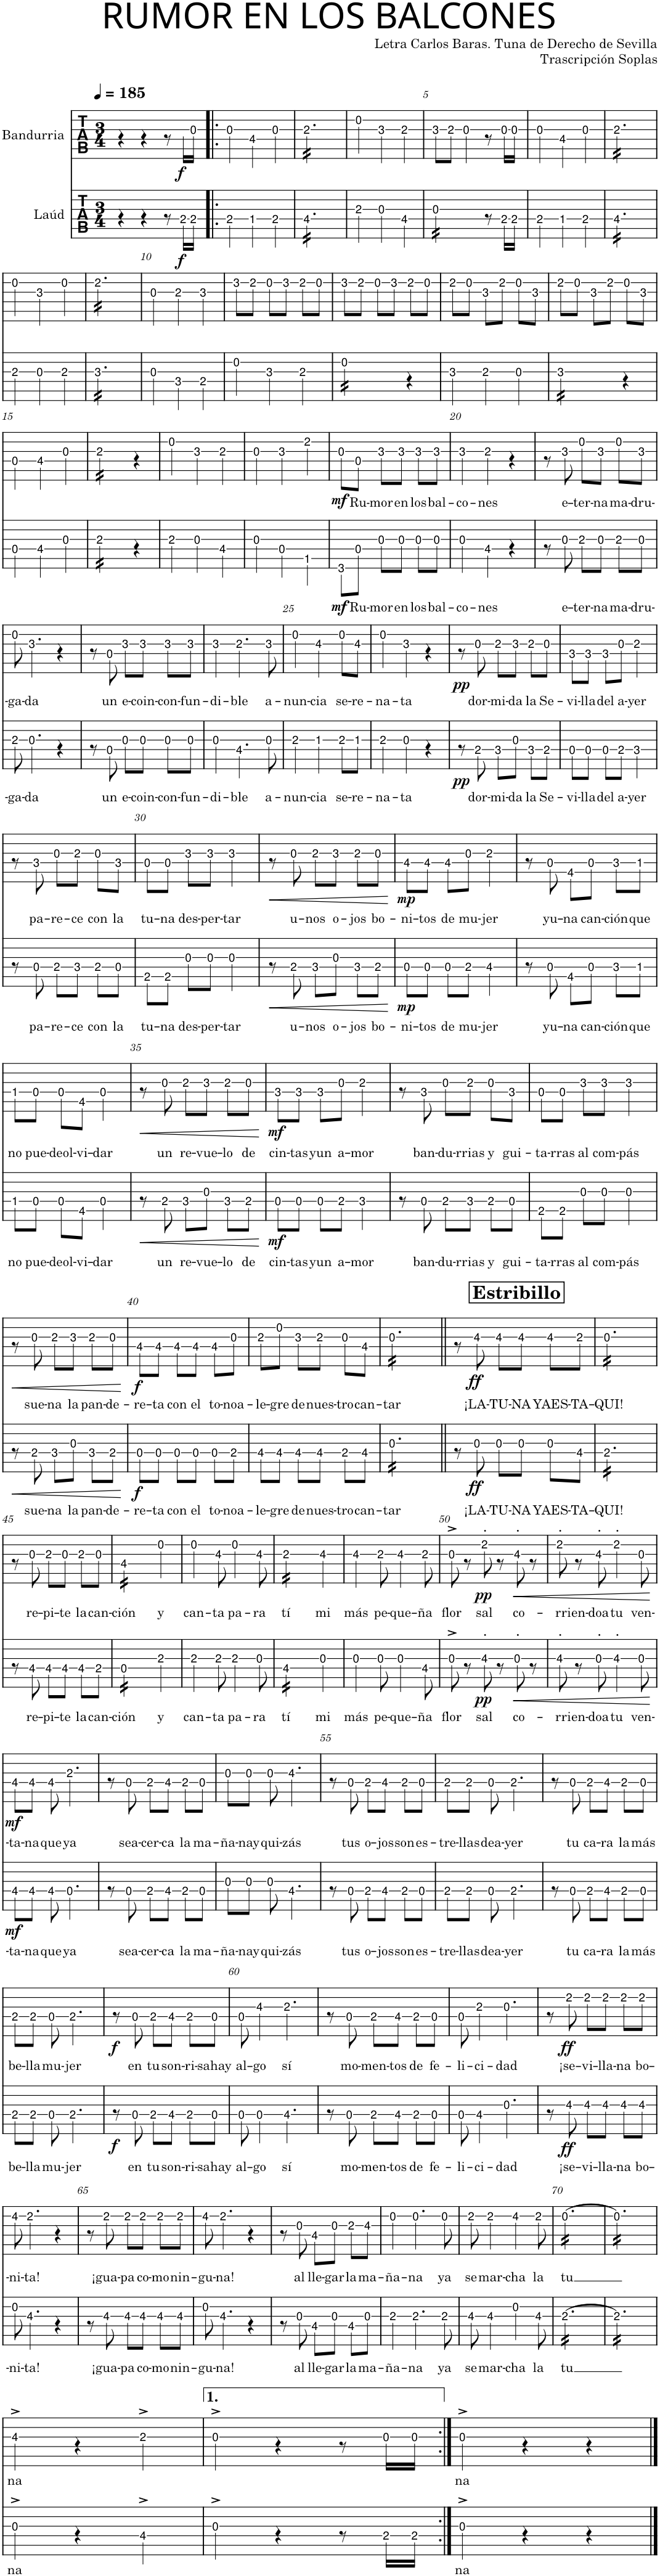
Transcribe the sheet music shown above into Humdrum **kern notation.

**kern	**text	**dynam	**kern	**text	**dynam
*part2	*part2	*part2	*part1	*part1	*part1
*staff2	*staff2	*staff2	*staff1	*staff1	*staff1
*I"Laúd	*	*	*I"Bandurria	*	*
*stria6	*	*	*stria6	*	*
*	*	*	*	*	*
*k[f#]	*	*	*k[f#]	*	*
*M3/4	*	*	*M3/4	*	*
*MM185	*	*	*MM185	*	*
=1	=1	=1	=1	=1	=1
4r	.	.	4r	.	.
4r	.	.	4r	.	.
8r	.	.	8r	.	.
!	!	!LO:DY:b	!	!	!LO:DY:b
16G#X\LL	.	f	16b\LL	.	f
16G#\JJ	.	.	16b\JJ	.	.
=2!|:	=2!|:	=2!|:	=2!|:	=2!|:	=2!|:
4G#X\	.	.	4b\	.	.
4Gn\	.	.	4a#X\	.	.
4G#X\	.	.	4b\	.	.
=3	=3	=3	=3	=3	=3
2.A#X\	.	.	2.cc#X\	.	.
=4	=4	=4	=4	=4	=4
4c#X\	.	.	4ee\	.	.
4B\	.	.	4dd\	.	.
4A#X\	.	.	4cc#X\	.	.
=5	=5	=5	=5	=5	=5
2B\	.	.	8dd\L	.	.
.	.	.	8cc#X\J	.	.
.	.	.	4b\	.	.
8r	.	.	8r	.	.
16G#\LL	.	.	16b\LL	.	.
16G#\JJ	.	.	16b\JJ	.	.
=6	=6	=6	=6	=6	=6
4G#X\	.	.	4b\	.	.
4Gn\	.	.	4a#X\	.	.
4G#X\	.	.	4b\	.	.
=7	=7	=7	=7	=7	=7
2.A#X\	.	.	2.cc#X\	.	.
!!LO:LB:g=z
=8	=8	=8	=8	=8	=8
4c#X\	.	.	4ee\	.	.
4B\	.	.	4dd\	.	.
4c#\	.	.	4ee\	.	.
=9	=9	=9	=9	=9	=9
2.d\	.	.	2.ff#\	.	.
=10	=10	=10	=10	=10	=10
4B\	.	.	4b\	.	.
4A\	.	.	4cc#X\	.	.
4G#X\	.	.	4dd\	.	.
=11	=11	=11	=11	=11	=11
4e\	.	.	8gg\L	.	.
.	.	.	8ff#\J	.	.
4d\	.	.	8ee\L	.	.
.	.	.	8gg\J	.	.
4c#X\	.	.	8ff#\L	.	.
.	.	.	8ee\J	.	.
=12	=12	=12	=12	=12	=12
2e\	.	.	8gg\L	.	.
.	.	.	8ff#\J	.	.
.	.	.	8ee\L	.	.
.	.	.	8gg\J	.	.
4r	.	.	8ff#\L	.	.
.	.	.	8ee\J	.	.
=13	=13	=13	=13	=13	=13
4d\	.	.	8ff#\L	.	.
.	.	.	8ee\J	.	.
4c#X\	.	.	8dd\L	.	.
.	.	.	8ff#\J	.	.
4B\	.	.	8ee\L	.	.
.	.	.	8dd\J	.	.
=14	=14	=14	=14	=14	=14
2d\	.	.	8ff#\L	.	.
.	.	.	8ee\J	.	.
.	.	.	8dd\L	.	.
.	.	.	8ff#\J	.	.
4r	.	.	8ee\L	.	.
.	.	.	8dd\J	.	.
!!LO:LB:g=z
=15	=15	=15	=15	=15	=15
4F#\	.	.	4f#\	.	.
4A#X\	.	.	4a#X\	.	.
4B\	.	.	4b\	.	.
=16	=16	=16	=16	=16	=16
2c#X\	.	.	2cc#X\	.	.
4r	.	.	4r	.	.
=17	=17	=17	=17	=17	=17
4c#X\	.	.	4ee\	.	.
4B\	.	.	4dd\	.	.
4A#X\	.	.	4cc#X\	.	.
=18	=18	=18	=18	=18	=18
4B\	.	.	4b\	.	.
4F#\	.	.	4dd\	.	.
4D\	.	.	4ff#\	.	.
=19	=19	=19	=19	=19	=19
!	!	!LO:DY:b	!	!	!LO:DY:b
8BB\L	.	mf	8b\L	.	mf
!	!LO:LY:b	!	!	!LO:LY:b	!
8F#\J	Ru-	.	8f#\J	Ru-	.
!	!LO:LY:b	!	!	!LO:LY:b	!
8B\L	-mor	.	8dd\L	-mor	.
!	!LO:LY:b	!	!	!LO:LY:b	!
8B\J	en	.	8dd\J	en	.
!	!LO:LY:b	!	!	!LO:LY:b	!
8B\L	los	.	8dd\L	los	.
!	!LO:LY:b	!	!	!LO:LY:b	!
8B\J	bal-	.	8dd\J	bal-	.
=20	=20	=20	=20	=20	=20
!	!LO:LY:b	!	!	!LO:LY:b	!
4B\	-co-	.	4dd\	-co-	.
!	!LO:LY:b	!	!	!LO:LY:b	!
4A#X\	-nes	.	4cc#X\	-nes	.
4r	.	.	4r	.	.
=21	=21	=21	=21	=21	=21
8r	.	.	8r	.	.
!	!LO:LY:b	!	!	!LO:LY:b	!
8B\	e-	.	8dd\	e-	.
!	!LO:LY:b	!	!	!LO:LY:b	!
8c#X\L	-ter-	.	8ee\L	-ter-	.
!	!LO:LY:b	!	!	!LO:LY:b	!
8B\J	-na	.	8dd\J	-na	.
!	!LO:LY:b	!	!	!LO:LY:b	!
8c#\L	ma-	.	8ee\L	ma-	.
!	!LO:LY:b	!	!	!LO:LY:b	!
8B\J	-dru-	.	8dd\J	-dru-	.
!!LO:LB:g=z
=22	=22	=22	=22	=22	=22
!	!LO:LY:b	!	!	!LO:LY:b	!
8c#X\	-ga-	.	8ee\	-ga-	.
!	!LO:LY:b	!	!	!LO:LY:b	!
4.B\	-da	.	4.dd\	-da	.
4r	.	.	4r	.	.
=23	=23	=23	=23	=23	=23
8r	.	.	8r	.	.
!	!LO:LY:b	!	!	!LO:LY:b	!
8F#\	un	.	8f#\	un	.
!	!LO:LY:b	!	!	!LO:LY:b	!
8B\L	e-	.	8dd\L	e-	.
!	!LO:LY:b	!	!	!LO:LY:b	!
8B\J	-coin-	.	8dd\J	-coin-	.
!	!LO:LY:b	!	!	!LO:LY:b	!
8B\L	-con-	.	8dd\L	-con-	.
!	!LO:LY:b	!	!	!LO:LY:b	!
8B\J	-fun-	.	8dd\J	-fun-	.
=24	=24	=24	=24	=24	=24
!	!LO:LY:b	!	!	!LO:LY:b	!
4B\	-di-	.	4dd\	-di-	.
!	!LO:LY:b	!	!	!LO:LY:b	!
4.A#X\	-ble	.	4.cc#X\	-ble	.
!	!LO:LY:b	!	!	!LO:LY:b	!
8B\	a-	.	8dd\	a-	.
=25	=25	=25	=25	=25	=25
!	!LO:LY:b	!	!	!LO:LY:b	!
4c#X\	-nun-	.	4ee\	-nun-	.
!	!LO:LY:b	!	!	!LO:LY:b	!
4c\	-cia	.	4dd#X\	-cia	.
!	!LO:LY:b	!	!	!LO:LY:b	!
8c#\L	se-	.	8ee\L	se-	.
!	!LO:LY:b	!	!	!LO:LY:b	!
8c\J	-re-	.	8dd#\J	-re-	.
=26	=26	=26	=26	=26	=26
!	!LO:LY:b	!	!	!LO:LY:b	!
4c#X\	-na-	.	4ee\	-na-	.
!	!LO:LY:b	!	!	!LO:LY:b	!
4B\	-ta	.	4dd\	-ta	.
4r	.	.	4r	.	.
=27	=27	=27	=27	=27	=27
!	!	!LO:DY:b	!	!	!LO:DY:b
8r	.	pp	8r	.	pp
!	!LO:LY:b	!	!	!LO:LY:b	!
8G#\	dor-	.	8b\	dor-	.
!	!LO:LY:b	!	!	!LO:LY:b	!
8A\L	-mi-	.	8cc#X\L	-mi-	.
!	!LO:LY:b	!	!	!LO:LY:b	!
8B\J	-da	.	8dd\J	-da	.
!	!LO:LY:b	!	!	!LO:LY:b	!
8A\L	la	.	8cc#\L	la	.
!	!LO:LY:b	!	!	!LO:LY:b	!
8G#\J	Se-	.	8b\J	Se-	.
=28	=28	=28	=28	=28	=28
!	!LO:LY:b	!	!	!LO:LY:b	!
8F#\L	-vi-	.	8a\L	-vi-	.
!	!LO:LY:b	!	!	!LO:LY:b	!
8F#\J	-lla	.	8a\J	-lla	.
!	!LO:LY:b	!	!	!LO:LY:b	!
8F#\L	del	.	8a\L	del	.
!	!LO:LY:b	!	!	!LO:LY:b	!
8G#\J	a-	.	8b\J	a-	.
!	!LO:LY:b	!	!	!LO:LY:b	!
4A\	-yer	.	4cc#X\	-yer	.
!!LO:LB:g=z
=29	=29	=29	=29	=29	=29
8r	.	.	8r	.	.
!	!LO:LY:b	!	!	!LO:LY:b	!
8F#\	pa-	.	8a\	pa-	.
!	!LO:LY:b	!	!	!LO:LY:b	!
8A-\L	-re-	.	8b\L	-re-	.
!	!LO:LY:b	!	!	!LO:LY:b	!
8A\J	-ce	.	8cc#X\J	-ce	.
!	!LO:LY:b	!	!	!LO:LY:b	!
8A-\L	con	.	8b\L	con	.
!	!LO:LY:b	!	!	!LO:LY:b	!
8F#\J	la	.	8a\J	la	.
=30	=30	=30	=30	=30	=30
!	!LO:LY:b	!	!	!LO:LY:b	!
8D#\L	tu-	.	8f#\L	tu-	.
!	!LO:LY:b	!	!	!LO:LY:b	!
8D#\J	-na	.	8f#\J	-na	.
!	!LO:LY:b	!	!	!LO:LY:b	!
8B\L	des-	.	8dd\L	des-	.
!	!LO:LY:b	!	!	!LO:LY:b	!
8B\J	-per-	.	8dd\J	-per-	.
!	!LO:LY:b	!	!	!LO:LY:b	!
4B\	-tar	.	4dd\	-tar	.
=31	=31	=31	=31	=31	=31
!	!	!LO:HP:b	!	!	!LO:HP:b
8r	.	<	8r	.	<
!	!LO:LY:b	!	!	!LO:LY:b	!
8A-\	u-	.	8b\	u-	.
!	!LO:LY:b	!	!	!LO:LY:b	!
8A\L	-nos	.	8cc#X\L	-nos	.
!	!LO:LY:b	!	!	!LO:LY:b	!
8B\J	o-	.	8dd\J	o-	.
!	!LO:LY:b	!	!	!LO:LY:b	!
8A\L	-jos	.	8cc#\L	-jos	.
!	!LO:LY:b	!	!	!LO:LY:b	!
8A-\J	bo-	.	8b\J	bo-	.
.	.	[	.	.	[
=32	=32	=32	=32	=32	=32
!	!LO:LY:b	!LO:DY:b	!	!LO:LY:b	!LO:DY:b
8F#\L	-ni-	mp	8a#X\L	-ni-	mp
!	!LO:LY:b	!	!	!LO:LY:b	!
8F#\J	-tos	.	8a#\J	-tos	.
!	!LO:LY:b	!	!	!LO:LY:b	!
8F#\L	de	.	8a#\L	de	.
!	!LO:LY:b	!	!	!LO:LY:b	!
8A-\J	mu-	.	8b\J	mu-	.
!	!LO:LY:b	!	!	!LO:LY:b	!
4B-\	-jer	.	4cc#X\	-jer	.
=33	=33	=33	=33	=33	=33
8r	.	.	8r	.	.
!	!LO:LY:b	!	!	!LO:LY:b	!
8F#\	yu-	.	8f#\	yu-	.
!	!LO:LY:b	!	!	!LO:LY:b	!
8E#\L	-na	.	8e#X\L	-na	.
!	!LO:LY:b	!	!	!LO:LY:b	!
8F#\J	can-	.	8f#\J	can-	.
!	!LO:LY:b	!	!	!LO:LY:b	!
8A\L	-ción	.	8a\L	-ción	.
!	!LO:LY:b	!	!	!LO:LY:b	!
8G\J	que	.	8g\J	que	.
!!LO:LB:g=z
=34	=34	=34	=34	=34	=34
!	!LO:LY:b	!	!	!LO:LY:b	!
8G\L	no	.	8g\L	no	.
!	!LO:LY:b	!	!	!LO:LY:b	!
8F#\J	pue-	.	8f#\J	pue-	.
!	!LO:LY:b	!	!	!LO:LY:b	!
8F#\L	-deol-	.	8f#\L	-deol-	.
!	!LO:LY:b	!	!	!LO:LY:b	!
8E#\J	-vi-	.	8e#X\J	-vi-	.
!	!LO:LY:b	!	!	!LO:LY:b	!
4F#\	-dar	.	4f#\	-dar	.
=35	=35	=35	=35	=35	=35
!	!	!LO:HP:b	!	!	!LO:HP:b
8r	.	<	8r	.	<
!	!LO:LY:b	!	!	!LO:LY:b	!
8A-\	un	.	8b\	un	.
!	!LO:LY:b	!	!	!LO:LY:b	!
8A\L	re-	.	8cc#X\L	re-	.
!	!LO:LY:b	!	!	!LO:LY:b	!
8B\J	-vue-	.	8dd\J	-vue-	.
!	!LO:LY:b	!	!	!LO:LY:b	!
8A\L	-lo	.	8cc#\L	-lo	.
!	!LO:LY:b	!	!	!LO:LY:b	!
8A-\J	de	.	8b\J	de	.
.	.	[	.	.	[
=36	=36	=36	=36	=36	=36
!	!LO:LY:b	!LO:DY:b	!	!LO:LY:b	!LO:DY:b
8F#\L	cin-	mf	8a\L	cin-	mf
!	!LO:LY:b	!	!	!LO:LY:b	!
8F#\J	-tas	.	8a\J	-tas	.
!	!LO:LY:b	!	!	!LO:LY:b	!
8F#\L	yun	.	8a\L	yun	.
!	!LO:LY:b	!	!	!LO:LY:b	!
8A-\J	a-	.	8b\J	a-	.
!	!LO:LY:b	!	!	!LO:LY:b	!
4A\	-mor	.	4cc#X\	-mor	.
=37	=37	=37	=37	=37	=37
8r	.	.	8r	.	.
!	!LO:LY:b	!	!	!LO:LY:b	!
8F#\	ban-	.	8a\	ban-	.
!	!LO:LY:b	!	!	!LO:LY:b	!
8A-\L	-du-	.	8b\L	-du-	.
!	!LO:LY:b	!	!	!LO:LY:b	!
8A\J	-rrias	.	8cc#X\J	-rrias	.
!	!LO:LY:b	!	!	!LO:LY:b	!
8A-\L	y	.	8b\L	y	.
!	!LO:LY:b	!	!	!LO:LY:b	!
8F#\J	gui-	.	8a\J	gui-	.
=38	=38	=38	=38	=38	=38
!	!LO:LY:b	!	!	!LO:LY:b	!
8E-\L	-ta-	.	8f#\L	-ta-	.
!	!LO:LY:b	!	!	!LO:LY:b	!
8E-\J	-rras	.	8f#\J	-rras	.
!	!LO:LY:b	!	!	!LO:LY:b	!
8B\L	al	.	8dd\L	al	.
!	!LO:LY:b	!	!	!LO:LY:b	!
8B\J	com-	.	8dd\J	com-	.
!	!LO:LY:b	!	!	!LO:LY:b	!
4B\	-pás	.	4dd\	-pás	.
!!LO:LB:g=z
=39	=39	=39	=39	=39	=39
!	!	!LO:HP:b	!	!	!LO:HP:b
8r	.	<	8r	.	<
!	!LO:LY:b	!	!	!LO:LY:b	!
8A-\	sue-	.	8b\	sue-	.
!	!LO:LY:b	!	!	!LO:LY:b	!
8A\L	-na	.	8cc#X\L	-na	.
!	!LO:LY:b	!	!	!LO:LY:b	!
8B\J	la	.	8dd\J	la	.
!	!LO:LY:b	!	!	!LO:LY:b	!
8A\L	pan-	.	8cc#\L	pan-	.
!	!LO:LY:b	!	!	!LO:LY:b	!
8A-\J	-de-	.	8b\J	-de-	.
.	.	[	.	.	[
=40	=40	=40	=40	=40	=40
!	!LO:LY:b	!LO:DY:b	!	!LO:LY:b	!LO:DY:b
8F#\L	-re-	f	8a#X\L	-re-	f
!	!LO:LY:b	!	!	!LO:LY:b	!
8F#\J	-ta	.	8a#\J	-ta	.
!	!LO:LY:b	!	!	!LO:LY:b	!
8F#\L	con	.	8a#\L	con	.
!	!LO:LY:b	!	!	!LO:LY:b	!
8F#\J	el	.	8a#\J	el	.
!	!LO:LY:b	!	!	!LO:LY:b	!
8F#\L	to-	.	8a#\L	to-	.
!	!LO:LY:b	!	!	!LO:LY:b	!
8A-\J	-noa-	.	8b\J	-noa-	.
=41	=41	=41	=41	=41	=41
!	!LO:LY:b	!	!	!LO:LY:b	!
8B-\L	-le-	.	8cc#X\L	-le-	.
!	!LO:LY:b	!	!	!LO:LY:b	!
8B-\J	-gre	.	8ee\J	-gre	.
!	!LO:LY:b	!	!	!LO:LY:b	!
8B-\L	de	.	8dd\L	de	.
!	!LO:LY:b	!	!	!LO:LY:b	!
8B-\J	nues-	.	8cc#\J	nues-	.
!	!LO:LY:b	!	!	!LO:LY:b	!
8A-\L	-tro	.	8b\L	-tro	.
!	!LO:LY:b	!	!	!LO:LY:b	!
8B-\J	can-	.	8a#X\J	can-	.
=42	=42	=42	=42	=42	=42
!	!LO:LY:b	!	!	!LO:LY:b	!
2.B\	-tar	.	2.b\	-tar	.
!!LO:REH:place=s1:a:B:fs=14:t=Estribillo:qo=0.5
=43||	=43||	=43||	=43||	=43||	=43||
8r	.	.	8r	.	.
!	!LO:LY:b	!LO:DY:b	!	!LO:LY:b	!LO:DY:b
8B\	¡LA-	ff	8dd#X\	¡LA-	ff
!	!LO:LY:b	!	!	!LO:LY:b	!
8B\L	-TU-	.	8dd#\L	-TU-	.
!	!LO:LY:b	!	!	!LO:LY:b	!
8B\J	-NA	.	8dd#\J	-NA	.
!	!LO:LY:b	!	!	!LO:LY:b	!
8B\L	YAES-	.	8dd#\L	YAES-	.
!	!LO:LY:b	!	!	!LO:LY:b	!
8A#X\J	-TA-	.	8cc#X\J	-TA-	.
=44	=44	=44	=44	=44	=44
!	!LO:LY:b	!	!	!LO:LY:b	!
2.G#X\	-QUI!	.	2.b\	-QUI!	.
!!LO:LB:g=z
=45	=45	=45	=45	=45	=45
8r	.	.	8r	.	.
!	!LO:LY:b	!	!	!LO:LY:b	!
8A#X\	re-	.	8b\	re-	.
!	!LO:LY:b	!	!	!LO:LY:b	!
8A#\L	-pi-	.	8cc#X\L	-pi-	.
!	!LO:LY:b	!	!	!LO:LY:b	!
8A#\J	-te	.	8b\J	-te	.
!	!LO:LY:b	!	!	!LO:LY:b	!
8A#\L	la	.	8cc#\L	la	.
!	!LO:LY:b	!	!	!LO:LY:b	!
8G#X\J	can-	.	8b\J	can-	.
=46	=46	=46	=46	=46	=46
!	!LO:LY:b	!	!	!LO:LY:b	!
2F#\	-ción	.	2a#X\	-ción	.
!	!LO:LY:b	!	!	!LO:LY:b	!
4c#X\	y	.	4ee\	y	.
=47	=47	=47	=47	=47	=47
!	!LO:LY:b	!	!	!LO:LY:b	!
4c#X\	can-	.	4ee\	can-	.
!	!LO:LY:b	!	!	!LO:LY:b	!
8c#\	-ta	.	8dd#X\	-ta	.
!	!LO:LY:b	!	!	!LO:LY:b	!
4c#\	pa-	.	4ee\	pa-	.
!	!LO:LY:b	!	!	!LO:LY:b	!
8B\	-ra	.	8dd#\	-ra	.
=48	=48	=48	=48	=48	=48
!	!LO:LY:b	!	!	!LO:LY:b	!
2A#X\	tí	.	2cc#X\	tí	.
!	!LO:LY:b	!	!	!LO:LY:b	!
4B\	mi	.	4dd#X\	mi	.
=49	=49	=49	=49	=49	=49
!	!LO:LY:b	!	!	!LO:LY:b	!
4B\	más	.	4dd#X\	más	.
!	!LO:LY:b	!	!	!LO:LY:b	!
8B\	pe-	.	8cc#X\	pe-	.
!	!LO:LY:b	!	!	!LO:LY:b	!
4B\	-que-	.	4dd#\	-que-	.
!	!LO:LY:b	!	!	!LO:LY:b	!
8A#\	-ña	.	8cc#\	-ña	.
=50	=50	=50	=50	=50	=50
!	!LO:LY:b	!	!	!LO:LY:b	!
8B^\	flor	.	8b^\	flor	.
8r	.	.	8r	.	.
!	!LO:LY:b	!LO:DY:b	!	!LO:LY:b	!LO:DY:b
8d#X'\	sal	pp	8ff#'\	sal	pp
8r	.	.	8r	.	.
!	!LO:LY:b	!LO:HP:b	!	!LO:LY:b	!LO:HP:b
8B'\	co-	<	8dd#X'\	co-	<
8r	.	.	8r	.	.
=51	=51	=51	=51	=51	=51
!	!LO:LY:b	!	!	!LO:LY:b	!
8d#X'\	-rrien-	.	8ff#'\	-rrien-	.
8r	.	.	8r	.	.
!	!LO:LY:b	!	!	!LO:LY:b	!
8B'\	-doa	.	8dd#X'\	-doa	.
!	!LO:LY:b	!	!	!LO:LY:b	!
4d#'\	tu	.	4ff#'\	tu	.
!	!LO:LY:b	!	!	!LO:LY:b	!
8B\	ven-	.	8b\	ven-	.
.	.	[	.	.	[
!!LO:LB:g=z
=52	=52	=52	=52	=52	=52
!	!LO:LY:b	!LO:DY:b	!	!LO:LY:b	!LO:DY:b
8A#X\L	-ta-	mf	8a#X\L	-ta-	mf
!	!LO:LY:b	!	!	!LO:LY:b	!
8A#\J	-na	.	8a#\J	-na	.
!	!LO:LY:b	!	!	!LO:LY:b	!
8A#\	que	.	8a#\	que	.
!	!LO:LY:b	!	!	!LO:LY:b	!
4.F#\	ya	.	4.cc#X\	ya	.
=53	=53	=53	=53	=53	=53
8r	.	.	8r	.	.
!	!LO:LY:b	!	!	!LO:LY:b	!
8F#\	sea-	.	8f#\	sea-	.
!	!LO:LY:b	!	!	!LO:LY:b	!
8G#X\L	-cer-	.	8g#X\L	-cer-	.
!	!LO:LY:b	!	!	!LO:LY:b	!
8A#X\J	-ca	.	8a#X\J	-ca	.
!	!LO:LY:b	!	!	!LO:LY:b	!
8G#\L	la	.	8g#\L	la	.
!	!LO:LY:b	!	!	!LO:LY:b	!
8F#\J	ma-	.	8f#\J	ma-	.
=54	=54	=54	=54	=54	=54
!	!LO:LY:b	!	!	!LO:LY:b	!
8B\L	-ña-	.	8b\L	-ña-	.
!	!LO:LY:b	!	!	!LO:LY:b	!
8B\J	-nay	.	8b\J	-nay	.
!	!LO:LY:b	!	!	!LO:LY:b	!
8B\	qui-	.	8b\	qui-	.
!	!LO:LY:b	!	!	!LO:LY:b	!
4.A#X\	-zás	.	4.dd#X\	-zás	.
=55	=55	=55	=55	=55	=55
8r	.	.	8r	.	.
!	!LO:LY:b	!	!	!LO:LY:b	!
8F#\	tus	.	8f#\	tus	.
!	!LO:LY:b	!	!	!LO:LY:b	!
8G#X\L	o-	.	8g#X\L	o-	.
!	!LO:LY:b	!	!	!LO:LY:b	!
8A#X\J	-jos	.	8a#X\J	-jos	.
!	!LO:LY:b	!	!	!LO:LY:b	!
8G#\L	son	.	8g#\L	son	.
!	!LO:LY:b	!	!	!LO:LY:b	!
8F#\J	es-	.	8f#\J	es-	.
=56	=56	=56	=56	=56	=56
!	!LO:LY:b	!	!	!LO:LY:b	!
8G#X\L	-tre-	.	8g#X\L	-tre-	.
!	!LO:LY:b	!	!	!LO:LY:b	!
8G#\J	-llas	.	8g#\J	-llas	.
!	!LO:LY:b	!	!	!LO:LY:b	!
8F#\	dea-	.	8f#\	dea-	.
!	!LO:LY:b	!	!	!LO:LY:b	!
4.G#\	-yer	.	4.g#\	-yer	.
=57	=57	=57	=57	=57	=57
8r	.	.	8r	.	.
!	!LO:LY:b	!	!	!LO:LY:b	!
8F#\	tu	.	8f#\	tu	.
!	!LO:LY:b	!	!	!LO:LY:b	!
8G#X\L	ca-	.	8g#X\L	ca-	.
!	!LO:LY:b	!	!	!LO:LY:b	!
8A#X\J	-ra	.	8a#X\J	-ra	.
!	!LO:LY:b	!	!	!LO:LY:b	!
8G#\L	la	.	8g#\L	la	.
!	!LO:LY:b	!	!	!LO:LY:b	!
8F#\J	más	.	8f#\J	más	.
!!LO:LB:g=z
=58	=58	=58	=58	=58	=58
!	!LO:LY:b	!	!	!LO:LY:b	!
8G#X\L	be-	.	8g#X\L	be-	.
!	!LO:LY:b	!	!	!LO:LY:b	!
8G#\J	-lla	.	8g#\J	-lla	.
!	!LO:LY:b	!	!	!LO:LY:b	!
8F#\	mu-	.	8f#\	mu-	.
!	!LO:LY:b	!	!	!LO:LY:b	!
4.G#\	-jer	.	4.g#\	-jer	.
=59	=59	=59	=59	=59	=59
!	!	!LO:DY:b	!	!	!LO:DY:b
8r	.	f	8r	.	f
!	!LO:LY:b	!	!	!LO:LY:b	!
8F#\	en	.	8f#\	en	.
!	!LO:LY:b	!	!	!LO:LY:b	!
8G#X\L	tu	.	8g#X\L	tu	.
!	!LO:LY:b	!	!	!LO:LY:b	!
8A#X\J	son-	.	8a#X\J	son-	.
!	!LO:LY:b	!	!	!LO:LY:b	!
8G#\L	-ri-	.	8g#\L	-ri-	.
!	!LO:LY:b	!	!	!LO:LY:b	!
8F#\J	-sahay	.	8f#\J	-sahay	.
=60	=60	=60	=60	=60	=60
!	!LO:LY:b	!	!	!LO:LY:b	!
8F#\	al-	.	8f#\	al-	.
!	!LO:LY:b	!	!	!LO:LY:b	!
4F#\	-go	.	4dd#X\	-go	.
!	!LO:LY:b	!	!	!LO:LY:b	!
4.A#X\	sí	.	4.cc#X\	sí	.
=61	=61	=61	=61	=61	=61
8r	.	.	8r	.	.
!	!LO:LY:b	!	!	!LO:LY:b	!
8F#\	mo-	.	8f#\	mo-	.
!	!LO:LY:b	!	!	!LO:LY:b	!
8G#X\L	-men-	.	8g#X\L	-men-	.
!	!LO:LY:b	!	!	!LO:LY:b	!
8A#X\J	-tos	.	8a#X\J	-tos	.
!	!LO:LY:b	!	!	!LO:LY:b	!
8G#\L	de	.	8g#\L	de	.
!	!LO:LY:b	!	!	!LO:LY:b	!
8F#\J	fe-	.	8f#\J	fe-	.
=62	=62	=62	=62	=62	=62
!	!LO:LY:b	!	!	!LO:LY:b	!
8F#\	-li-	.	8f#\	-li-	.
!	!LO:LY:b	!	!	!LO:LY:b	!
4A#X\	-ci-	.	4cc#X\	-ci-	.
!	!LO:LY:b	!	!	!LO:LY:b	!
4.B\	-dad	.	4.b\	-dad	.
=63	=63	=63	=63	=63	=63
8r	.	.	8r	.	.
!	!LO:LY:b	!LO:DY:b	!	!LO:LY:b	!LO:DY:b
8d#X\	¡se-	ff	8ff#\	¡se-	ff
!	!LO:LY:b	!	!	!LO:LY:b	!
8d#\L	-vi-	.	8ff#\L	-vi-	.
!	!LO:LY:b	!	!	!LO:LY:b	!
8d#\J	-lla-	.	8ff#\J	-lla-	.
!	!LO:LY:b	!	!	!LO:LY:b	!
8d#\L	-na	.	8ff#\L	-na	.
!	!LO:LY:b	!	!	!LO:LY:b	!
8d#\J	bo-	.	8ff#\J	bo-	.
!!LO:LB:g=z
=64	=64	=64	=64	=64	=64
!	!LO:LY:b	!	!	!LO:LY:b	!
8e\	-ni-	.	8gg#X\	-ni-	.
!	!LO:LY:b	!	!	!LO:LY:b	!
4.d#X\	-ta!	.	4.ff#\	-ta!	.
4r	.	.	4r	.	.
=65	=65	=65	=65	=65	=65
8r	.	.	8r	.	.
!	!LO:LY:b	!	!	!LO:LY:b	!
8d#X\	¡gua-	.	8ff#\	¡gua-	.
!	!LO:LY:b	!	!	!LO:LY:b	!
8d#\L	-pa	.	8ff#\L	-pa	.
!	!LO:LY:b	!	!	!LO:LY:b	!
8d#\J	co-	.	8ff#\J	co-	.
!	!LO:LY:b	!	!	!LO:LY:b	!
8d#\L	-mo	.	8ff#\L	-mo	.
!	!LO:LY:b	!	!	!LO:LY:b	!
8d#\J	nin-	.	8ff#\J	nin-	.
=66	=66	=66	=66	=66	=66
!	!LO:LY:b	!	!	!LO:LY:b	!
8e\	-gu-	.	8gg#X\	-gu-	.
!	!LO:LY:b	!	!	!LO:LY:b	!
4.d#X\	-na!	.	4.ff#\	-na!	.
4r	.	.	4r	.	.
=67	=67	=67	=67	=67	=67
8r	.	.	8r	.	.
!	!LO:LY:b	!	!	!LO:LY:b	!
8B\	al	.	8b\	al	.
!	!LO:LY:b	!	!	!LO:LY:b	!
8A#X\L	lle-	.	8a#X\L	lle-	.
!	!LO:LY:b	!	!	!LO:LY:b	!
8B\J	-gar	.	8b\J	-gar	.
!	!LO:LY:b	!	!	!LO:LY:b	!
8B-\L	la	.	8cc#X\L	la	.
!	!LO:LY:b	!	!	!LO:LY:b	!
8B\J	ma-	.	8dd#X\J	ma-	.
=68	=68	=68	=68	=68	=68
!	!LO:LY:b	!	!	!LO:LY:b	!
4c#X\	-ña-	.	4ee\	-ña-	.
!	!LO:LY:b	!	!	!LO:LY:b	!
4.c#\	-na	.	4.ee\	-na	.
!	!LO:LY:b	!	!	!LO:LY:b	!
8c#\	ya	.	8ee\	ya	.
=69	=69	=69	=69	=69	=69
!	!LO:LY:b	!	!	!LO:LY:b	!
8d#X\	se	.	8ff#\	se	.
!	!LO:LY:b	!	!	!LO:LY:b	!
4d#\	mar-	.	4ff#\	mar-	.
!	!LO:LY:b	!	!	!LO:LY:b	!
4e\	-cha	.	4gg#X\	-cha	.
!	!LO:LY:b	!	!	!LO:LY:b	!
8d#\	la	.	8ff#\	la	.
=70	=70	=70	=70	=70	=70
!	!LO:LY:b	!	!	!LO:LY:b	!
[2.c#X\	tu	.	[2.ee\	tu	.
=71	=71	=71	=71	=71	=71
2.c#\]	.	.	2.ee\]	.	.
!!LO:LB:g=z
=72	=72	=72	=72	=72	=72
!	!LO:LY:b	!	!	!LO:LY:b	!
4B^\	na	.	4dd#X^\	na	.
4r	.	.	4r	.	.
4A#X^\	.	.	4cc#X^\	.	.
=73	=73	=73	=73	=73	=73
4B^\	.	.	4b^\	.	.
4r	.	.	4r	.	.
8r	.	.	8r	.	.
16G#X\LL	.	.	16b\LL	.	.
16G#\JJ	.	.	16b\JJ	.	.
=74:|!	=74:|!	=74:|!	=74:|!	=74:|!	=74:|!
!	!LO:LY:b	!	!	!LO:LY:b	!
4B^\	na	.	4b^\	na	.
4r	.	.	4r	.	.
4r	.	.	4r	.	.
==	==	==	==	==	==
*-	*-	*-	*-	*-	*-
